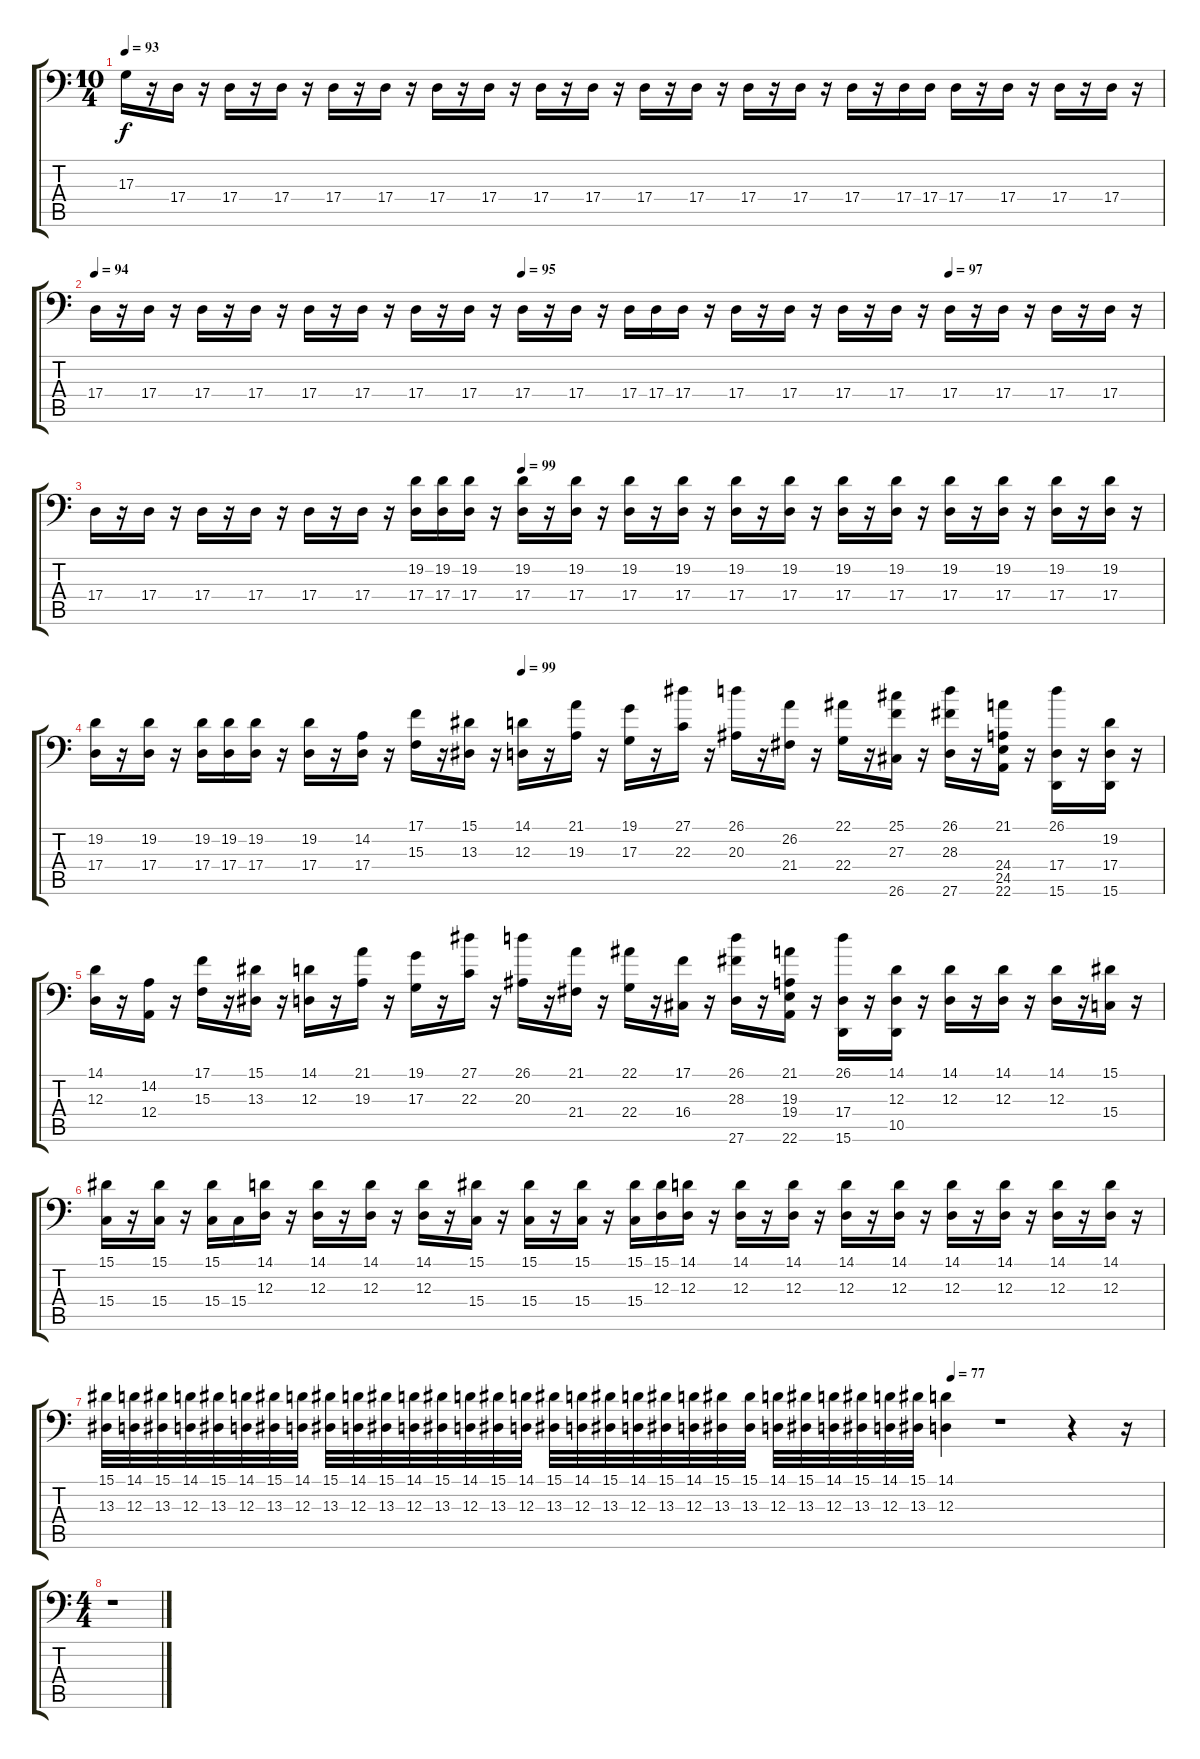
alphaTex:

\track "" {instrument stringensemble1}
\staff {score tabs}
\tuning (C3 G2 D2 A1 E1 B0) {hide}
\ts (10 4)
\tempo 93
\clef f4
\ks c
17.3.16{dy f} r.16 17.4.16 r.16 17.4.16 r.16 17.4.16 r.16 17.4.16 r.16 17.4.16 r.16 17.4.16 r.16 17.4.16 r.16 17.4.16 r.16 17.4.16 r.16 17.4.16 r.16 17.4.16 r.16 17.4.16 r.16 17.4.16 r.16 17.4.16 r.16 17.4.16 17.4.16 17.4.16 r.16 17.4.16 r.16 17.4.16 r.16 17.4.16 r.16 |
\tempo 94
\tempo (95 0.4)
\tempo (97 0.8)
17.4.16 r.16 17.4.16 r.16 17.4.16 r.16 17.4.16 r.16 17.4.16 r.16 17.4.16 r.16 17.4.16 r.16 17.4.16 r.16 17.4.16 r.16 17.4.16 r.16 17.4.16 17.4.16 17.4.16 r.16 17.4.16 r.16 17.4.16 r.16 17.4.16 r.16 17.4.16 r.16 17.4.16 r.16 17.4.16 r.16 17.4.16 r.16 17.4.16 r.16 |
\tempo (99 0.4)
17.4.16 r.16 17.4.16 r.16 17.4.16 r.16 17.4.16 r.16 17.4.16 r.16 17.4.16 r.16 (19.2 17.4).16 (19.2 17.4).16 (19.2 17.4).16 r.16 (19.2 17.4).16 r.16 (19.2 17.4).16 r.16 (19.2 17.4).16 r.16 (19.2 17.4).16 r.16 (19.2 17.4).16 r.16 (19.2 17.4).16 r.16 (19.2 17.4).16 r.16 (19.2 17.4).16 r.16 (19.2 17.4).16 r.16 (19.2 17.4).16 r.16 (19.2 17.4).16 r.16 (19.2 17.4).16 r.16 |
\tempo (99 0.4)
(19.2 17.4).16 r.16 (19.2 17.4).16 r.16 (19.2 17.4).16 (19.2 17.4).16 (19.2 17.4).16 r.16 (19.2 17.4).16 r.16 (14.2 17.4).16 r.16 (17.1 15.3).16 r.16 (15.1 13.3).16 r.16 (14.1 12.3).16 r.16 (21.1 19.3).16 r.16 (19.1 17.3).16 r.16 (27.1 22.3).16 r.16 (26.1 20.3).16 r.16 (26.2 21.4).16 r.16 (22.1 22.4).16 r.16 (25.1 27.3 26.6).16 r.16 (26.1 28.3 27.6).16 r.16 (21.1 24.4 24.5 22.6).16 r.16 (26.1 17.4 15.6).16 r.16 (19.2 17.4 15.6).16 r.16 |
(14.1 12.3).16 r.16 (14.2 12.4).16 r.16 (17.1 15.3).16 r.16 (15.1 13.3).16 r.16 (14.1 12.3).16 r.16 (21.1 19.3).16 r.16 (19.1 17.3).16 r.16 (27.1 22.3).16 r.16 (26.1 20.3).16 r.16 (21.1 21.4).16 r.16 (22.1 22.4).16 r.16 (17.1 16.4).16 r.16 (26.1 28.3 27.6).16 r.16 (21.1 19.3 19.4 22.6).16 r.16 (26.1 17.4 15.6).16 r.16 (14.1 12.3 10.5).16 r.16 (14.1 12.3).16 r.16 (14.1 12.3).16 r.16 (14.1 12.3).16 r.16 (15.1 15.4).16 r.16 |
(15.1 15.4).16 r.16 (15.1 15.4).16 r.16 (15.1 15.4).16 15.4.16 (14.1 12.3).16 r.16 (14.1 12.3).16 r.16 (14.1 12.3).16 r.16 (14.1 12.3).16 r.16 (15.1 15.4).16 r.16 (15.1 15.4).16 r.16 (15.1 15.4).16 r.16 (15.1 15.4).16 (15.1 12.3).16 (14.1 12.3).16 r.16 (14.1 12.3).16 r.16 (14.1 12.3).16 r.16 (14.1 12.3).16 r.16 (14.1 12.3).16 r.16 (14.1 12.3).16 r.16 (14.1 12.3).16 r.16 (14.1 12.3).16 r.16 (14.1 12.3).16 r.16 |
\tempo (77 0.8)
(15.1 13.3).32 (14.1 12.3).32 (15.1 13.3).32 (14.1 12.3).32 (15.1 13.3).32 (14.1 12.3).32 (15.1 13.3).32 (14.1 12.3).32 (15.1 13.3).32 (14.1 12.3).32 (15.1 13.3).32 (14.1 12.3).32 (15.1 13.3).32 (14.1 12.3).32 (15.1 13.3).32 (14.1 12.3).32 (15.1 13.3).32 (14.1 12.3).32 (15.1 13.3).32 (14.1 12.3).32 (15.1 13.3).32 (14.1 12.3).32 (15.1 13.3).32 (15.1 13.3).32 (14.1 12.3).32 (15.1 13.3).32 (14.1 12.3).32 (15.1 13.3).32 (14.1 12.3).32 (15.1 13.3).32 (14.1 12.3).4 r.1 r.4 r.16 |
\ts (4 4)
r.1
